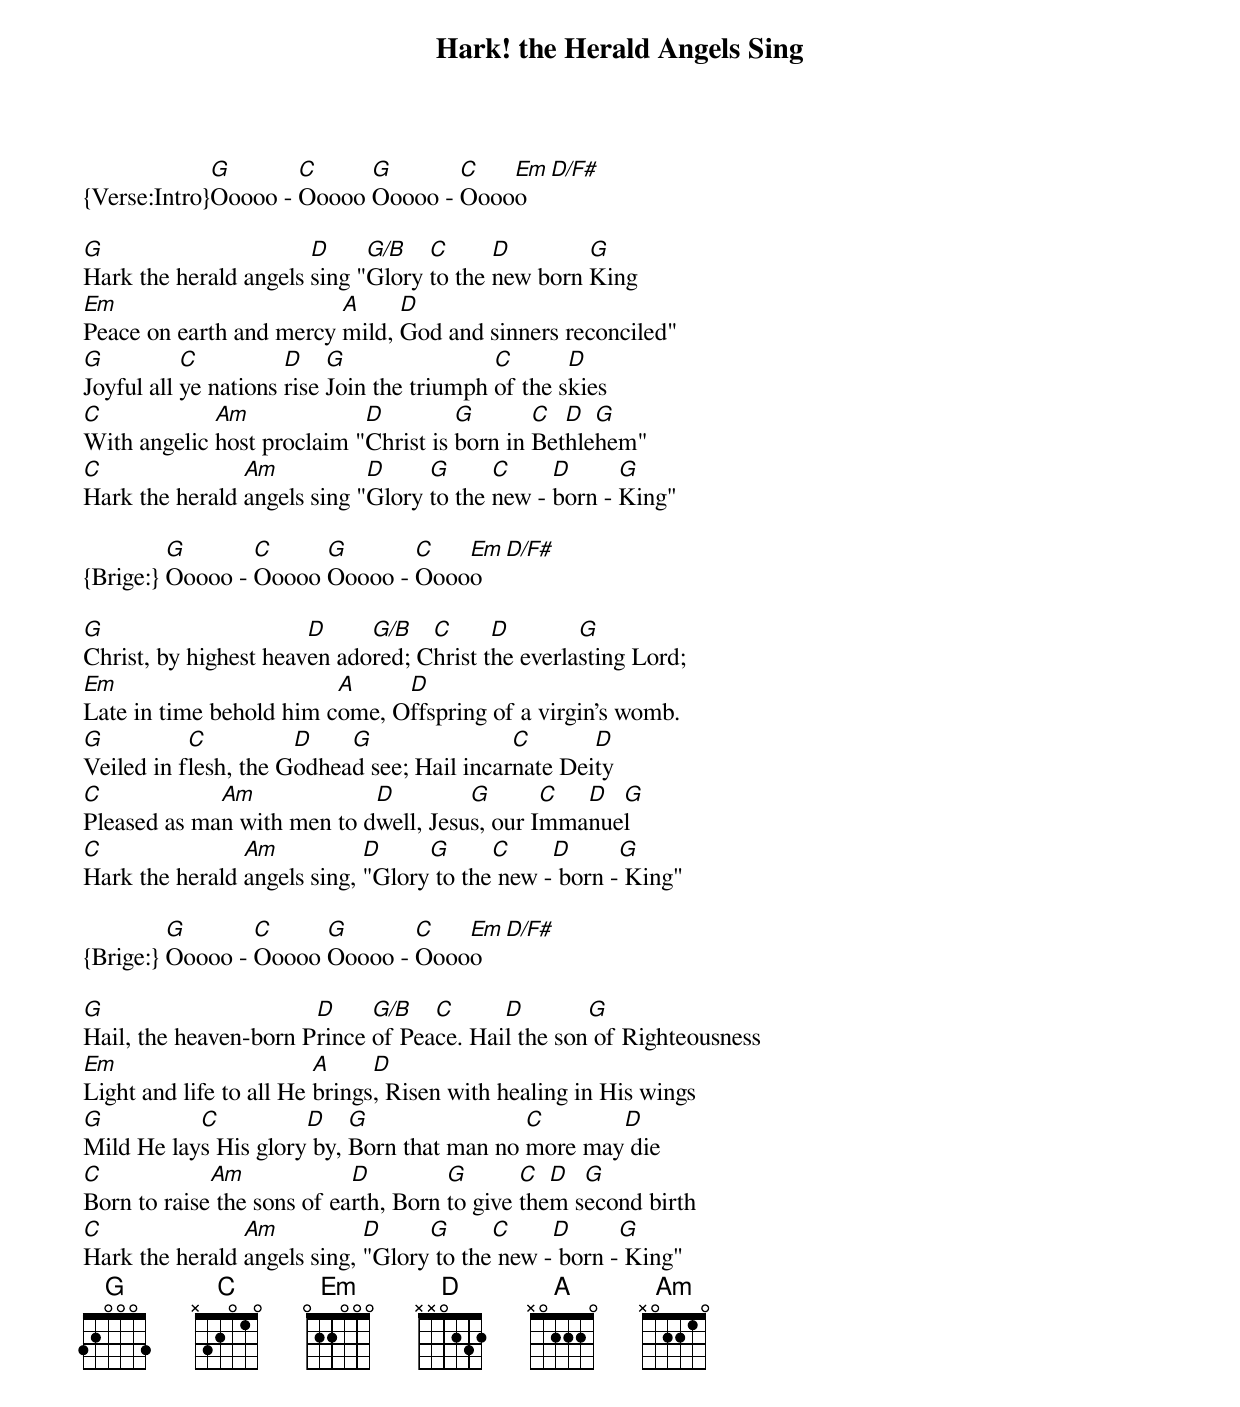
{title:Hark! the Herald Angels Sing}

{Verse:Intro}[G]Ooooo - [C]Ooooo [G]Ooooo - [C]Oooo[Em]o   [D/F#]

[G]Hark the herald angels [D]sing "[G/B]Glory [C]to the [D]new born [G]King
[Em]Peace on earth and mercy [A]mild, [D]God and sinners reconciled"
[G]Joyful all [C]ye nations [D]rise [G]Join the triumph [C]of the s[D]kies
[C]With angelic [Am]host proclaim "[D]Christ is [G]born in [C]Bet[D]hle[G]hem"
[C]Hark the herald [Am]angels sing "[D]Glory [G]to the [C]new - [D]born - [G]King"

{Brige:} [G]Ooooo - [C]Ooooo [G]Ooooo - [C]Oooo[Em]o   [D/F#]

[G]Christ, by highest heav[D]en ado[G/B]red; C[C]hrist t[D]he everla[G]sting Lord;
[Em]Late in time behold him c[A]ome, O[D]ffspring of a virgin’s womb.
[G]Veiled in f[C]lesh, the G[D]odhea[G]d see; Hail incar[C]nate Dei[D]ty
[C]Pleased as ma[Am]n with men to d[D]well, Jesu[G]s, our I[C]mma[D]nue[G]l
[C]Hark the herald [Am]angels sing, [D]"Glory[G] to the[C] new -[D] born -[G] King"

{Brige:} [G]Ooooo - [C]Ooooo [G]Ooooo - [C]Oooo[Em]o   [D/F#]

[G]Hail, the heaven-born P[D]rince [G/B]of Pea[C]ce. Hai[D]l the son[G] of Righteousness
[Em]Light and life to all He [A]brings[D], Risen with healing in His wings
[G]Mild He lay[C]s His glory[D] by, [G]Born that man no [C]more may[D] die
[C]Born to raise[Am] the sons of ea[D]rth, Born [G]to give [C]the[D]m s[G]econd birth
[C]Hark the herald [Am]angels sing, [D]"Glory[G] to the[C] new -[D] born -[G] King"
